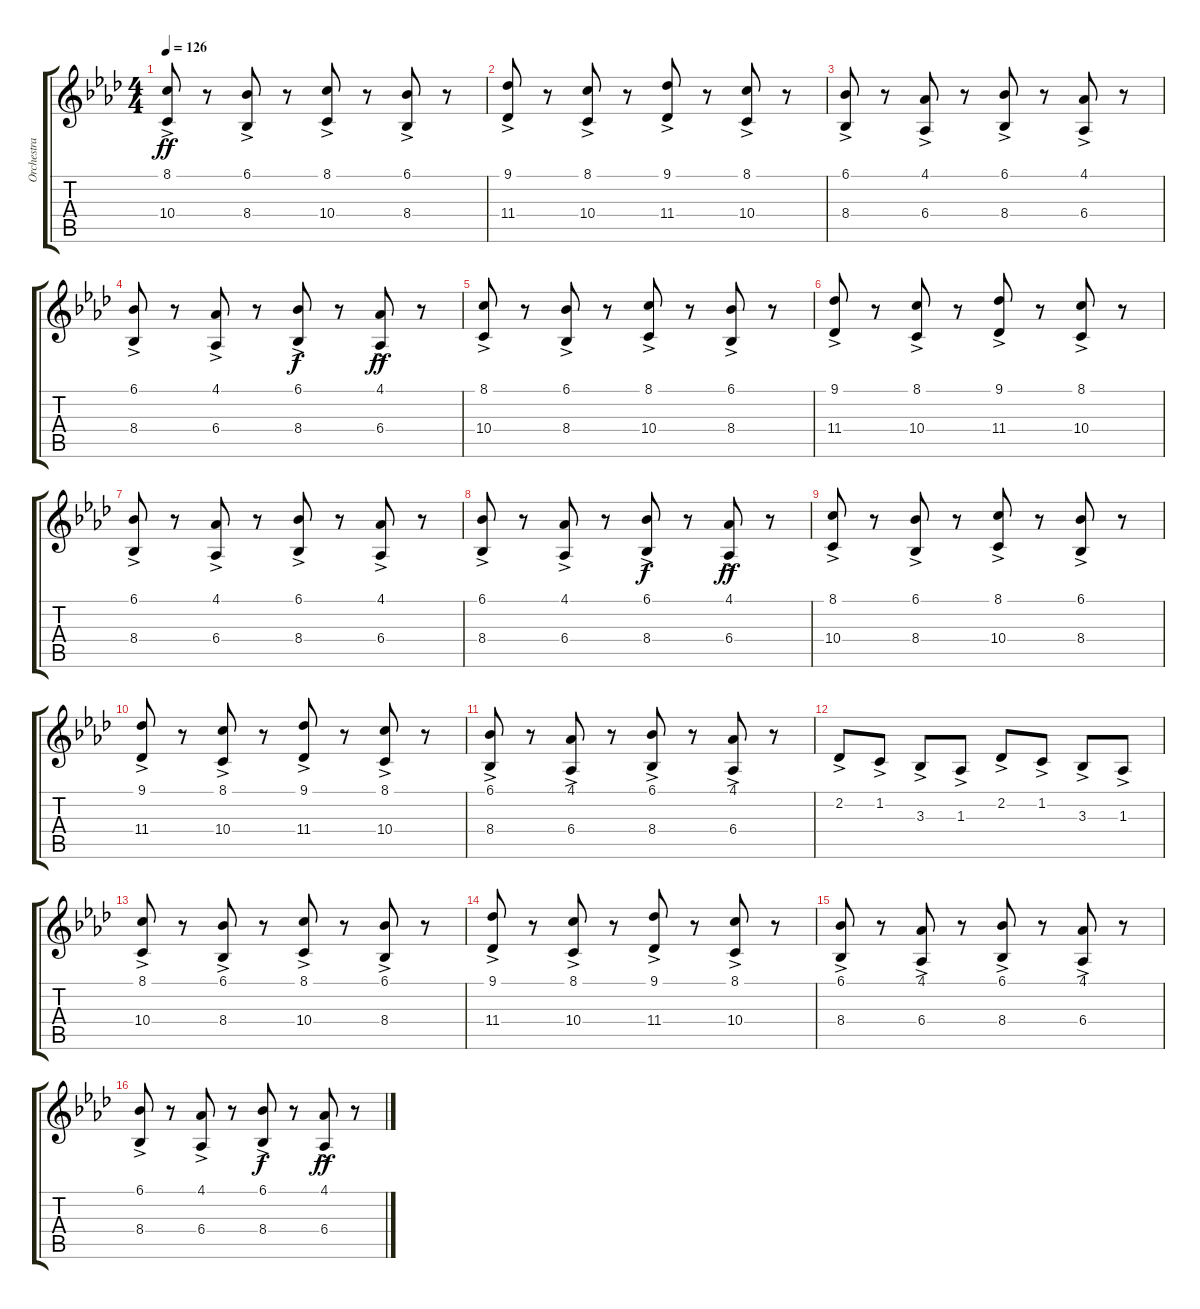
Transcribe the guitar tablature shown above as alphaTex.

\track ("Orchestra" "Orchestra") {instrument stringensemble1}
\staff {score tabs}
\tuning (E4 B3 G3 D3 A2 E2) {hide}
\ts (4 4)
\tempo 126
\clef g2
\ks ab
(8.1{ac} 10.4{ac}).8{dy ff} r.8 (6.1{ac} 8.4{ac}).8 r.8 (8.1{ac} 10.4{ac}).8 r.8 (6.1{ac} 8.4{ac}).8 r.8 |
(9.1{ac} 11.4{ac}).8 r.8 (8.1{ac} 10.4{ac}).8 r.8 (9.1{ac} 11.4{ac}).8 r.8 (8.1{ac} 10.4{ac}).8 r.8 |
(6.1{ac} 8.4{ac}).8 r.8 (4.1{ac} 6.4{ac}).8 r.8 (6.1{ac} 8.4{ac}).8 r.8 (4.1{ac} 6.4{ac}).8 r.8 |
(6.1{ac} 8.4{ac}).8 r.8 (4.1{ac} 6.4{ac}).8 r.8 (6.1{ac} 8.4{ac}).8{dy f} r.8 (4.1{ac} 6.4{ac}).8{dy ff} r.8 |
(8.1{ac} 10.4{ac}).8 r.8 (6.1{ac} 8.4{ac}).8 r.8 (8.1{ac} 10.4{ac}).8 r.8 (6.1{ac} 8.4{ac}).8 r.8 |
(9.1{ac} 11.4{ac}).8 r.8 (8.1{ac} 10.4{ac}).8 r.8 (9.1{ac} 11.4{ac}).8 r.8 (8.1{ac} 10.4{ac}).8 r.8 |
(6.1{ac} 8.4{ac}).8 r.8 (4.1{ac} 6.4{ac}).8 r.8 (6.1{ac} 8.4{ac}).8 r.8 (4.1{ac} 6.4{ac}).8 r.8 |
(6.1{ac} 8.4{ac}).8 r.8 (4.1{ac} 6.4{ac}).8 r.8 (6.1{ac} 8.4{ac}).8{dy f} r.8 (4.1{ac} 6.4{ac}).8{dy ff} r.8 |
(8.1{ac} 10.4{ac}).8 r.8 (6.1{ac} 8.4{ac}).8 r.8 (8.1{ac} 10.4{ac}).8 r.8 (6.1{ac} 8.4{ac}).8 r.8 |
(9.1{ac} 11.4{ac}).8 r.8 (8.1{ac} 10.4{ac}).8 r.8 (9.1{ac} 11.4{ac}).8 r.8 (8.1{ac} 10.4{ac}).8 r.8 |
(6.1{ac} 8.4{ac}).8 r.8 (4.1{ac} 6.4{ac}).8 r.8 (6.1{ac} 8.4{ac}).8 r.8 (4.1{ac} 6.4{ac}).8 r.8 |
2.2{ac}.8 1.2{ac}.8 3.3{ac}.8 1.3{ac}.8 2.2{ac}.8 1.2{ac}.8 3.3{ac}.8 1.3{ac}.8 |
(8.1{ac} 10.4{ac}).8 r.8 (6.1{ac} 8.4{ac}).8 r.8 (8.1{ac} 10.4{ac}).8 r.8 (6.1{ac} 8.4{ac}).8 r.8 |
(9.1{ac} 11.4{ac}).8 r.8 (8.1{ac} 10.4{ac}).8 r.8 (9.1{ac} 11.4{ac}).8 r.8 (8.1{ac} 10.4{ac}).8 r.8 |
(6.1{ac} 8.4{ac}).8 r.8 (4.1{ac} 6.4{ac}).8 r.8 (6.1{ac} 8.4{ac}).8 r.8 (4.1{ac} 6.4{ac}).8 r.8 |
(6.1{ac} 8.4{ac}).8 r.8 (4.1{ac} 6.4{ac}).8 r.8 (6.1{ac} 8.4{ac}).8{dy f} r.8 (4.1{ac} 6.4{ac}).8{dy ff} r.8
